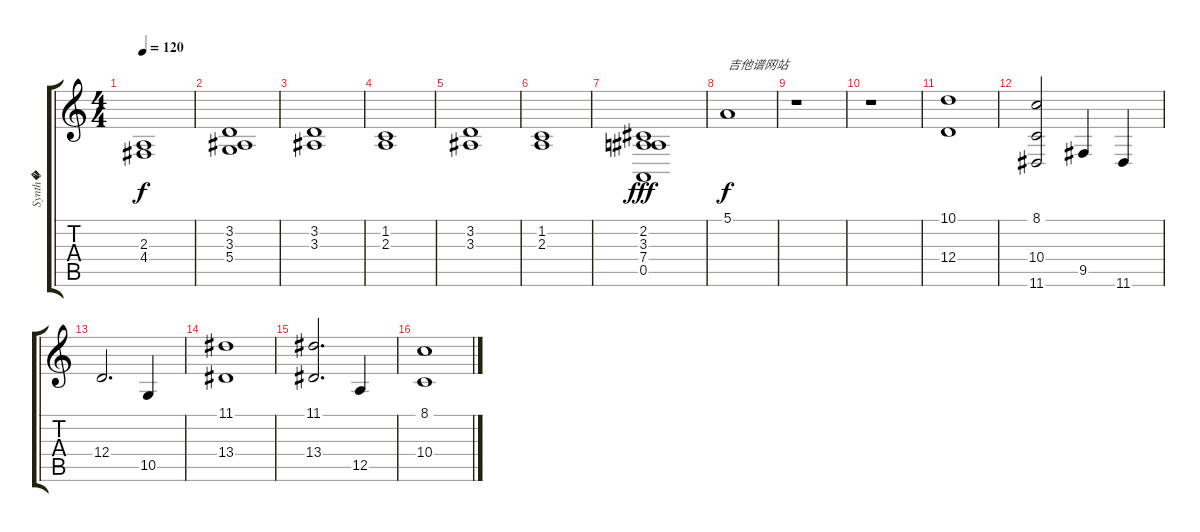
\track ("Synth�" "Synth�") {instrument stringensemble1}
\staff {score tabs}
\tuning (E4 B3 G3 D3 A2 E2) {hide}
\ts (4 4)
\tempo 120
\clef g2
\ks c
(2.3 4.4).1{dy f} |
(3.2 3.3 5.4).1 |
(3.2 3.3).1 |
(1.2 2.3).1 |
(3.2 3.3).1 |
(1.2 2.3).1 |
(2.2 3.3 7.4 0.5).1{dy fff volume 1} |
5.1.1{txt "吉他谱网站" dy f volume 12} |
r.1 |
r.1 |
(10.1 12.4).1 |
(8.1 10.4 11.6).2 9.5.4 11.6.4 |
12.4.2{d} 10.5.4 |
(11.1 13.4).1{volume 1} |
(11.1 13.4).2{d volume 1} 12.5.4{volume 12} |
(8.1 10.4).1{volume 1}
